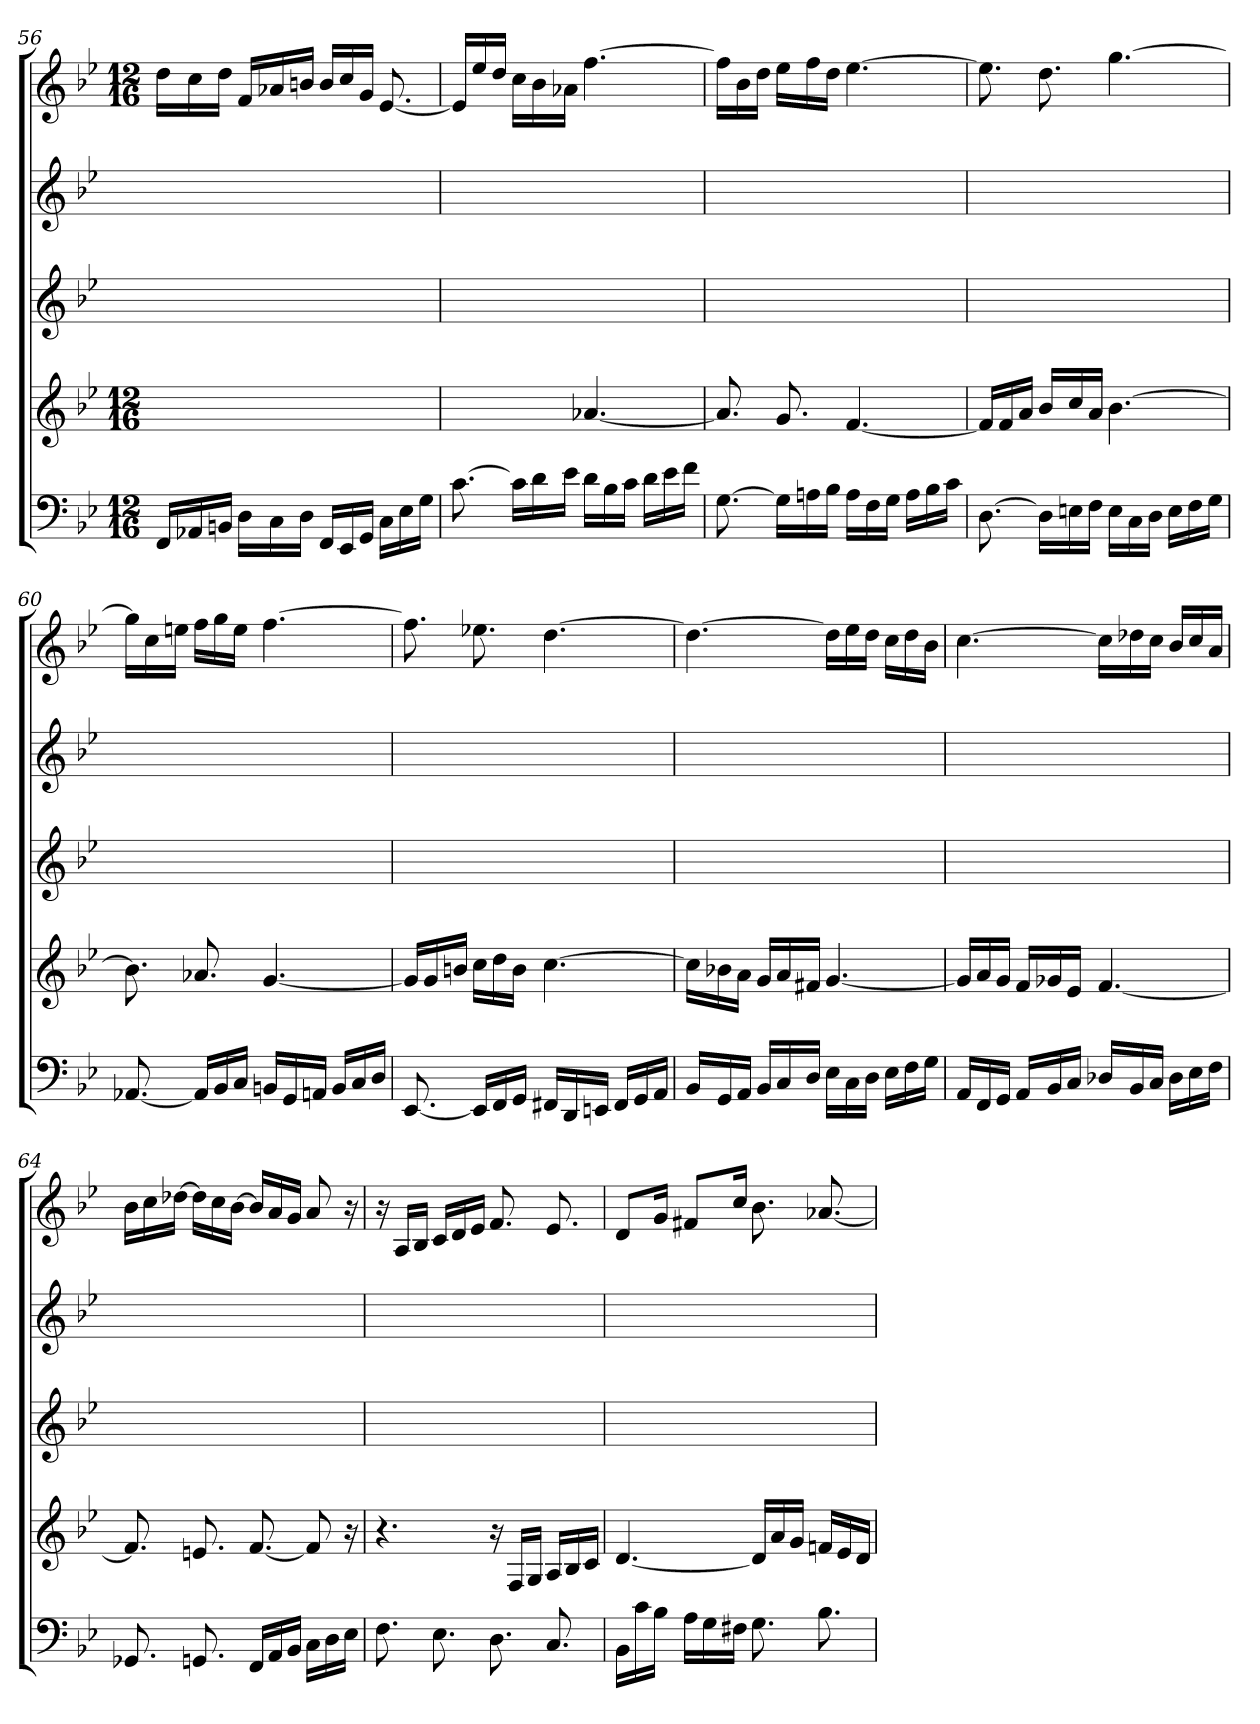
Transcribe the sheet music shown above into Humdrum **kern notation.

**kern	**kern	**kern	**kern	**kern
*part5	*part4	*part3	*part2	*part1
*staff5	*staff4	*staff3	*staff2	*staff1
*clefF4	*clefG2	*clefG2	*clefG2	*clefG2
*k[b-e-]	*k[b-e-]	*k[b-e-]	*k[b-e-]	*k[b-e-]
*B-:	*B-:	*	*	*B-:
*M12/16	*M12/16	*	*	*M12/16
=56	=56	=56	=56	=56
16FF/LL	2.ryy	2.ryy	2.ryy	16dd\LL
16AA-X/	.	.	.	16cc\
16BBn/JJ	.	.	.	16dd\JJ
16D\LL	.	.	.	16f/LL
16C\	.	.	.	16a-X/
16D\JJ	.	.	.	16bn/JJ
16FF/LL	.	.	.	16b/LL
16EE-/	.	.	.	16cc/
16GG/JJ	.	.	.	16g/JJ
16C\LL	.	.	.	[8.e-
16E-\	.	.	.	.
16G\JJ	.	.	.	.
=57	=57	=57	=57	=57
[8.c	4.ryy	2.ryy	2.ryy	16e-/LL]
.	.	.	.	16ee-/
.	.	.	.	16dd/JJ
16c\LL]	.	.	.	16cc\LL
16d\	.	.	.	16b-\
16e-\JJ	.	.	.	16a-X\JJ
16d\LL	[4.a-X	.	.	[4.ff
16B-\	.	.	.	.
16c\JJ	.	.	.	.
16d\LL	.	.	.	.
16e-\	.	.	.	.
16f\JJ	.	.	.	.
=58	=58	=58	=58	=58
[8.G	8.a-]	2.ryy	2.ryy	16ff\LL]
.	.	.	.	16b-\
.	.	.	.	16dd\JJ
16G\LL]	8.g	.	.	16ee-\LL
16An\	.	.	.	16ff\
16B-\JJ	.	.	.	16dd\JJ
16A\LL	[4.f	.	.	[4.ee-
16F\	.	.	.	.
16G\JJ	.	.	.	.
16A\LL	.	.	.	.
16B-\	.	.	.	.
16c\JJ	.	.	.	.
=59	=59	=59	=59	=59
[8.D	16f/LL]	2.ryy	2.ryy	8.ee-]
.	16f/	.	.	.
.	16a/JJ	.	.	.
16D\LL]	16b-/LL	.	.	8.dd
16En\	16cc/	.	.	.
16F\JJ	16a/JJ	.	.	.
16E\LL	[4.b-	.	.	[4.gg
16C\	.	.	.	.
16D\JJ	.	.	.	.
16E\LL	.	.	.	.
16F\	.	.	.	.
16G\JJ	.	.	.	.
=60	=60	=60	=60	=60
[8.AA-X	8.b-]	2.ryy	2.ryy	16gg\LL]
.	.	.	.	16cc\
.	.	.	.	16een\JJ
16AA-/LL]	8.a-X	.	.	16ff\LL
16BB-/	.	.	.	16gg\
16C/JJ	.	.	.	16ee\JJ
16BBn/LL	[4.g	.	.	[4.ff
16GG/	.	.	.	.
16AAn/JJ	.	.	.	.
16BB/LL	.	.	.	.
16C/	.	.	.	.
16D/JJ	.	.	.	.
=61	=61	=61	=61	=61
[8.EE-	16g/LL]	2.ryy	2.ryy	8.ff]
.	16g/	.	.	.
.	16bn/JJ	.	.	.
16EE-/LL]	16cc\LL	.	.	8.ee-X
16FF/	16dd\	.	.	.
16GG/JJ	16b\JJ	.	.	.
16FF#X/LL	[4.cc	.	.	[4.dd
16DD/	.	.	.	.
16EEn/JJ	.	.	.	.
16FF#/LL	.	.	.	.
16GG/	.	.	.	.
16AA/JJ	.	.	.	.
=62	=62	=62	=62	=62
16BB-/LL	16cc\LL]	2.ryy	2.ryy	4.dd_
16GG/	16b-X\	.	.	.
16AA/JJ	16a\JJ	.	.	.
16BB-/LL	16g/LL	.	.	.
16C/	16a/	.	.	.
16D/JJ	16f#X/JJ	.	.	.
16E-\LL	[4.g	.	.	16dd\LL]
16C\	.	.	.	16ee-\
16D\JJ	.	.	.	16dd\JJ
16E-\LL	.	.	.	16cc\LL
16F\	.	.	.	16dd\
16G\JJ	.	.	.	16b-\JJ
=63	=63	=63	=63	=63
16AA/LL	16g/LL]	2.ryy	2.ryy	[4.cc
16FF/	16a/	.	.	.
16GG/JJ	16g/JJ	.	.	.
16AA/LL	16f/LL	.	.	.
16BB-/	16g-X/	.	.	.
16C/JJ	16e-/JJ	.	.	.
16D-X/LL	[4.f	.	.	16cc\LL]
16BB-/	.	.	.	16dd-X\
16C/JJ	.	.	.	16cc\JJ
16D-\LL	.	.	.	16b-/LL
16E-\	.	.	.	16cc/
16F\JJ	.	.	.	16a/JJ
=64	=64	=64	=64	=64
8.GG-X	8.f]	2.ryy	2.ryy	16b-\LL
.	.	.	.	16cc\
.	.	.	.	[16dd-X\JJ
8.GGn	8.en	.	.	16dd-\LL]
.	.	.	.	16cc\
.	.	.	.	[16b-\JJ
16FF/LL	[8.f	.	.	16b-/LL]
16AA/	.	.	.	16a/
16BB-/JJ	.	.	.	16g/JJ
16C\LL	8f]	.	.	8a
16D\	.	.	.	.
16E-\JJ	16r	.	.	16r
=65	=65	=65	=65	=65
8.F	4.r	2.ryy	2.ryy	16r
.	.	.	.	16A/LL
.	.	.	.	16B-/JJ
8.E-	.	.	.	16c/LL
.	.	.	.	16d/
.	.	.	.	16e-/JJ
8.D	16r	.	.	8.f
.	16F/LL	.	.	.
.	16G/JJ	.	.	.
8.C	16A/LL	.	.	8.e-
.	16B-/	.	.	.
.	16c/JJ	.	.	.
=66	=66	=66	=66	=66
16BB-\LL	[4.d	2.ryy	2.ryy	8d/L
16c\	.	.	.	.
16B-\JJ	.	.	.	16g/Jk
16A\LL	.	.	.	8f#X/L
16G\	.	.	.	.
16F#X\JJ	.	.	.	16cc/Jk
8.G	16d/LL]	.	.	8.b-
.	16a/	.	.	.
.	16g/JJ	.	.	.
8.B-	16fn/LL	.	.	[8.a-X
.	16e-/	.	.	.
.	16d/JJ	.	.	.
=	=	=	=	=
*-	*-	*-	*-	*-
